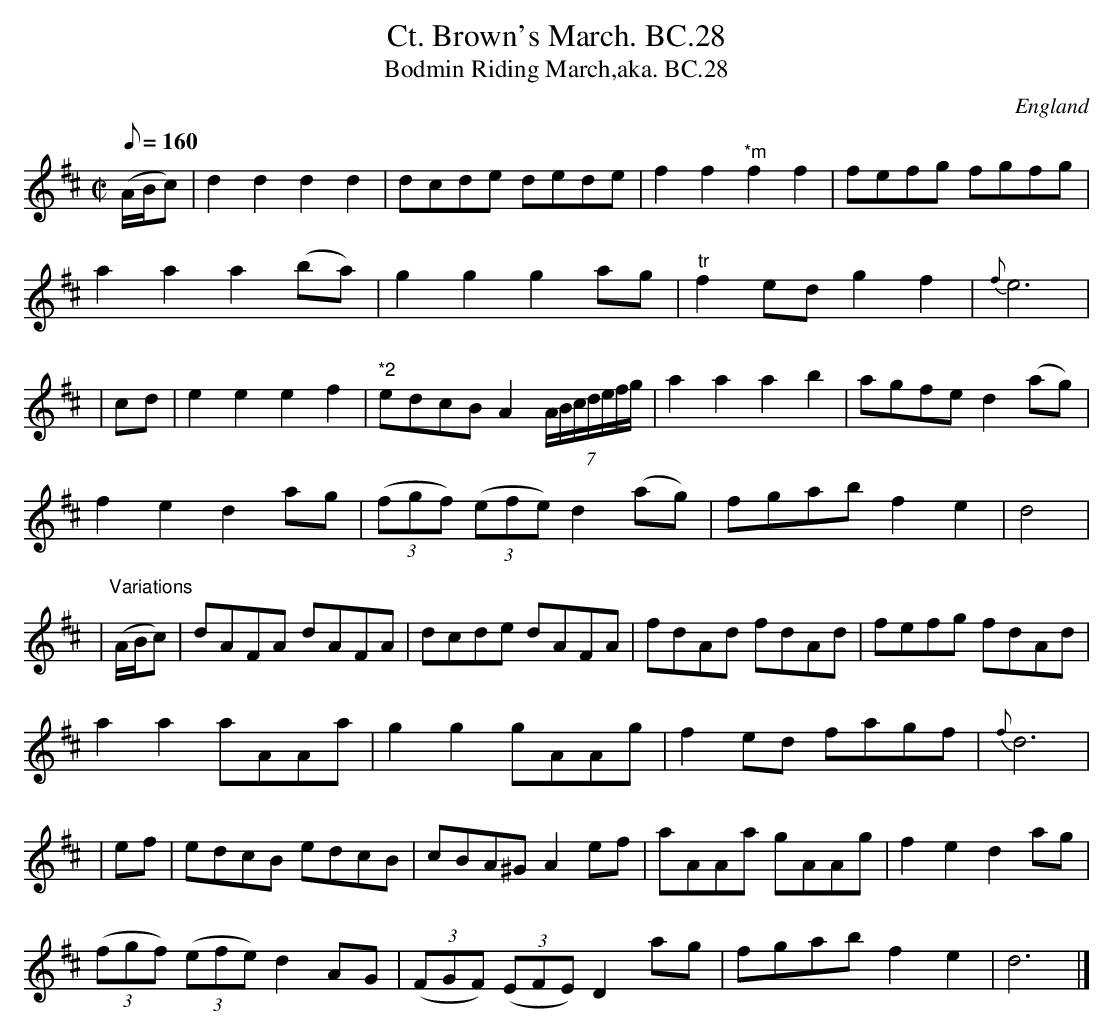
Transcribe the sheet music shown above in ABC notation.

X:1
T:Ct. Brown's March. BC.28
T:Bodmin Riding March,aka. BC.28
M:C|
L:1/8
Q:160
O:England
K:D
(A/B/c) | d2 d2 d2 d2 | dcde dede | f2 f2 "*m"f2 f2 | fefg fgfg |!
 a2 a2a2 (ba) | g2g2g2 ag | "tr"f2 ed g2 f2 | {f}e6 |!
|cd | e2 e2 e2 f2 | "*2"edcB A2 (7A/B/c/d/e/f/g/| a2 a2 a2 b2 | agfe d2
(ag) |!
f2 e2 d2 ag | ((3fgf) ((3efe) d2 (ag) | fgab f2 e2 | d4 |!|
"Variations" (A/B/c) |  dAFA  dAFA | dcde dAFA | fdAd fdAd | fefg fdAd |
!
 a2 a2 aAAa | g2 g2 gAAg | f2 ed fagf | {f} d6 |!
|ef | edcB edcB | cBA^G A2 ef | aAAa gAAg | f2 e2 d2 ag |!
 ((3fgf) ((3efe) d2 AG | ((3FGF) ((3EFE) D2 ag | fgab f2 e2 | d6 |]
